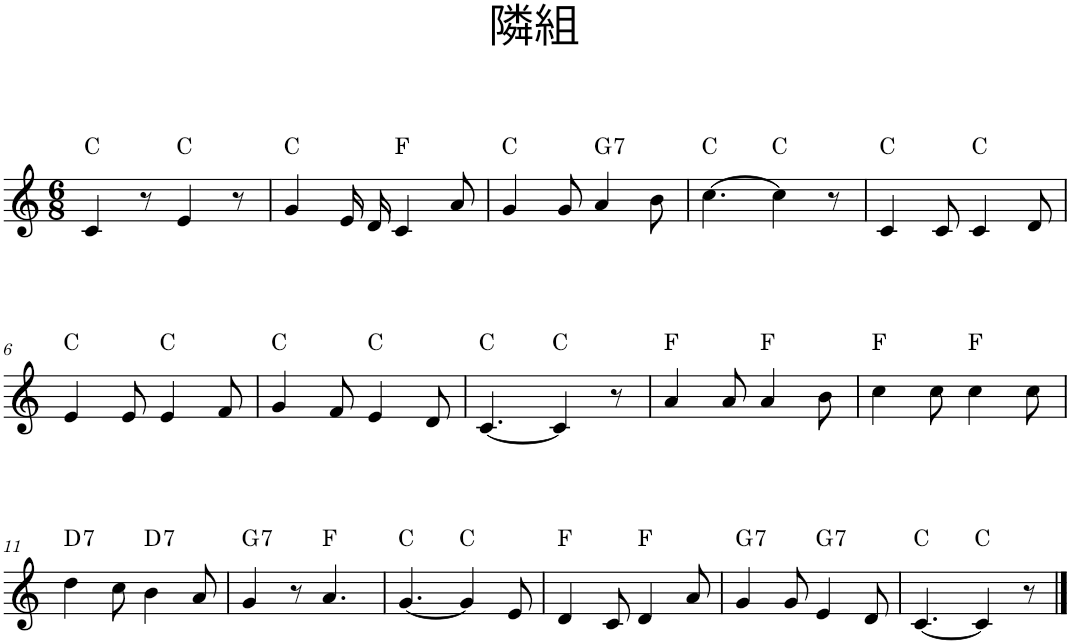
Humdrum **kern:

**kern	**harte
*part1	*part1
*staff1	*
*I"Piano	*
*I'Pno.	*
*clefG2	*
*k[]	*
*M6/8	*
=1	=1
4c/	C:maj
8r	.
4e/	C:maj
8r	.
=2	=2
4g/	C:maj
16e/LL	.
16d/JJ	.
4c/	F:maj
8a/	.
=3	=3
4g/	C:maj
8g/	.
!	!LO:H:kt=7
4a/	G:7
8b\	.
=4	=4
[>4.cc\	C:maj
4cc\]	C:maj
8r	.
=5	=5
4c/	C:maj
8c/	.
4c/	C:maj
8d/	.
!!LO:LB:g=z
=6	=6
4e/	C:maj
8e/	.
4e/	C:maj
8f/	.
=7	=7
4g/	C:maj
8f/	.
4e/	C:maj
8d/	.
=8	=8
[<4.c/	C:maj
4c/]	C:maj
8r	.
=9	=9
4a/	F:maj
8a/	.
4a/	F:maj
8b\	.
=10	=10
4cc\	F:maj
8cc\	.
4cc\	F:maj
8cc\	.
!!LO:LB:g=z
=11	=11
!	!LO:H:kt=7
4dd\	D:7
8cc\	.
!	!LO:H:kt=7
4b\	D:7
8a/	.
=12	=12
!	!LO:H:kt=7
4g/	G:7
8r	.
4.a/	F:maj
=13	=13
[<4.g/	C:maj
4g/]	C:maj
8e/	.
=14	=14
4d/	F:maj
8c/	.
4d/	F:maj
8a/	.
=15	=15
!	!LO:H:kt=7
4g/	G:7
8g/	.
!	!LO:H:kt=7
4e/	G:7
8d/	.
=16	=16
[<4.c/	C:maj
4c/]	C:maj
8r	.
==	==
*-	*-
